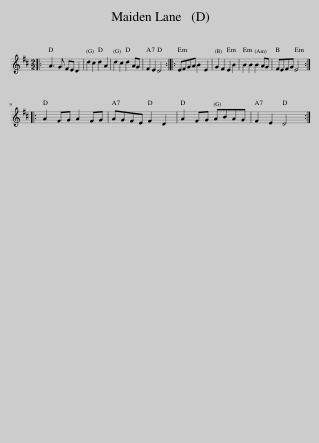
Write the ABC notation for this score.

X:1
L:1/8
M:2/2
I:linebreak $
K:D
V:1 treble
V:1
|: A3 G FE D2 | d2 c2 d2 A2 | d2 c2 d2 AG | F2 E2 D4 :: EFGA B2 E2 | %5
 G2 F2 E2 B2 | B2 B2 B2 AG | FEFG E4 ::$ A2 FG A2 FG | AGFE F2 D2 | %10
 A2 FG ABAG | F2 E2 D4 :| %12
